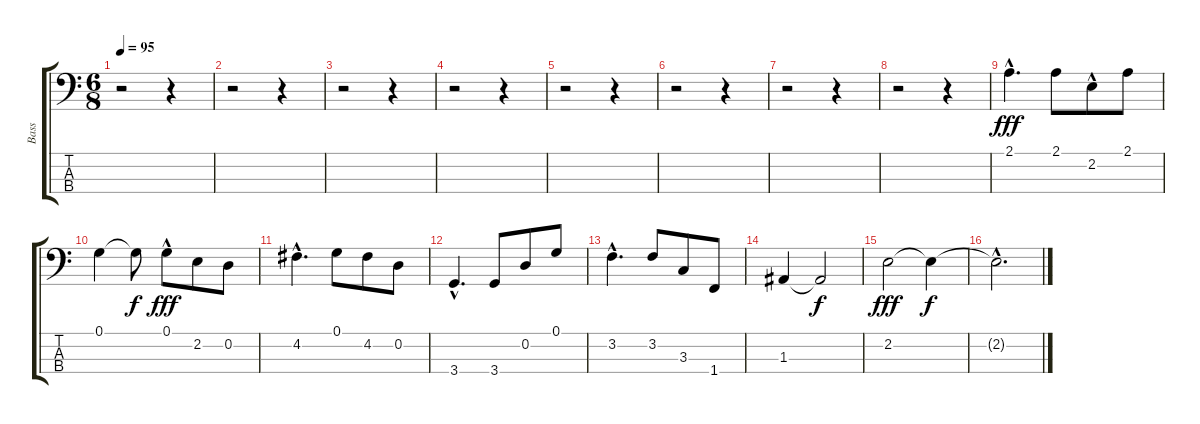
\track ("Bass" "Bass") {instrument electricbassfinger}
\staff {score tabs}
\tuning (G2 D2 A1 E1) {hide}
\ts (6 8)
\tempo 95
\clef f4
\ks c
r.2{dy fff instrument electricbassfinger} r.4 |
r.2 r.4 |
r.2 r.4 |
r.2 r.4 |
r.2 r.4 |
r.2 r.4 |
r.2 r.4 |
r.2 r.4 |
2.1{hac}.4{d} 2.1.8 2.2{hac}.8 2.1.8 |
0.1.4 0.1{t}.8{dy f} 0.1{hac}.8{dy fff} 2.2.8 0.2.8 |
4.2{hac}.4{d} 0.1.8 4.2.8 0.2.8 |
3.4{hac}.4{d} 3.4.8 0.2.8 0.1.8 |
3.2{hac}.4{d} 3.2.8 3.3.8 1.4.8 |
1.3.4 1.3{t}.2{dy f} |
2.2.2{dy fff} 2.2{t}.4{dy f} |
2.2{hac t}.2{d}
